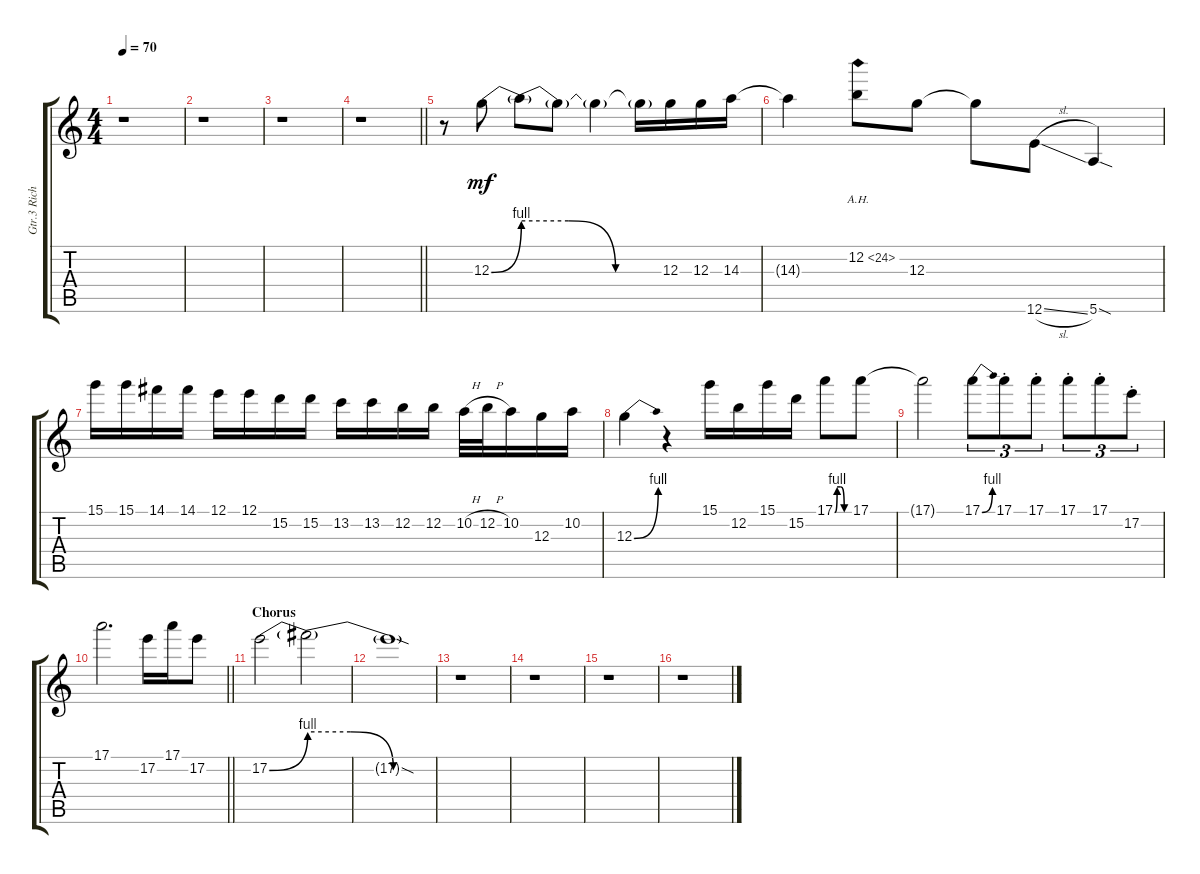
\track ("Gtr.3 Richie Solo" "Gtr.3 Rich") {instrument distortionguitar}
\staff {score tabs}
\tuning (E4 B3 G3 D3 A2 E2) {hide}
\ts (4 4)
\tempo 70
\clef g2
\ks c
r.1{dy mf} |
r.1 |
r.1 |
\barLineRight lightlight
r.1 |
r.8 12.3{be (bend 0 0 60 4)}.8 12.3{be (custom 0 4 20 4 40 0 60 0) t}.8 12.3{t}.8 12.3{t}.4 12.3{t}.16 12.3.16 12.3.16 14.3.16 |
14.3{t}.4 12.2{ah 12}.8 12.3.8 12.3{t}.8 12.6{sl}.8 5.6{sod}.4 |
15.1.16 15.1.16 14.1.16 14.1.16 12.1.16 12.1.16 15.2.16 15.2.16 13.2.16 13.2.16 12.2.16 12.2.16 10.2{h}.32 12.2{h}.32 10.2.16 12.3.16 10.2.16 |
12.3{be (bend 0 0 60 4)}.4 r.4 15.1.16 12.2.16 15.1.16 15.2.16 17.1{be (custom 0 0 10 4 25 4 40 0 60 0)}.8 17.1.8 |
17.1{t}.2 17.1{be (bend 0 0 60 4)}.8{tu (3 2)} 17.1{st}.8{tu (3 2)} 17.1{st}.8{tu (3 2)} 17.1{st}.8{tu (3 2)} 17.1{st}.8{tu (3 2)} 17.2{st}.8{tu (3 2)} |
\barLineRight lightlight
17.1.2{d} 17.2.16 17.1.16 17.2.8 |
\section ("" "Chorus")
17.2{be (bend 0 0 60 4)}.2 17.2{be (custom 0 4 20 4 40 0 60 0) t}.2 |
17.2{sod t}.1 |
r.1 |
r.1 |
r.1 |
r.1
